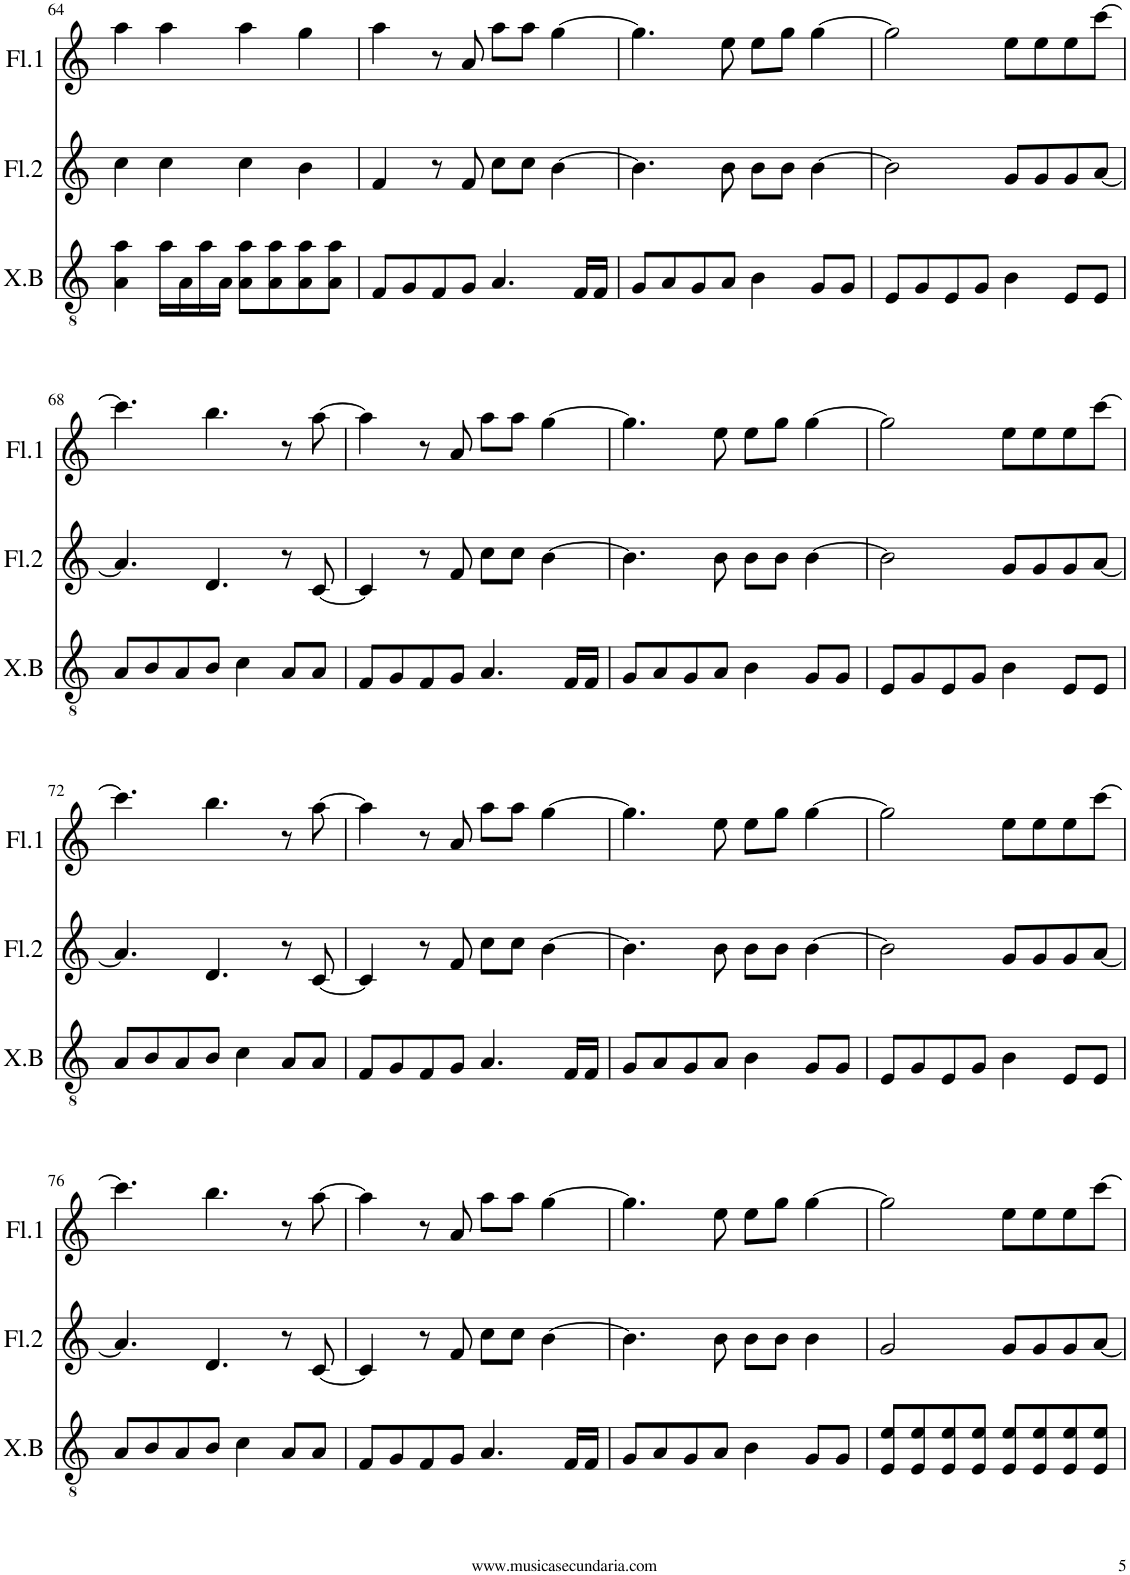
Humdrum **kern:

**kern	**kern	**kern
*part3	*part2	*part1
*staff3	*staff2	*staff1
*I"Xil.Bajo	*I"Flauta 2	*I"Flauta 1
*I'X.B	*I'Fl.2	*I'Fl.1
!!LO:PB:g=z
*clefGv2	*clefG2	*clefG2
*k[]	*k[]	*k[]
*M4/4	*M4/4	*M4/4
=64	=64	=64
4A\ 4a\	4cc\	4aa\
16a\LL	4cc\	4aa\
16A\	.	.
16a\	.	.
16A\JJ	.	.
8A\ 8a\L	4cc\	4aa\
8A\ 8a\	.	.
8A\ 8a\	4b\	4gg\
8A\ 8a\J	.	.
=65	=65	=65
8F/L	4f/	4aa\
8G/	.	.
8F/	8r	8r
8G/J	8f/	8a/
4.A/	8cc\L	8aa\L
.	8cc\J	8aa\J
.	[4b\	[4gg\
16F/LL	.	.
16F/JJ	.	.
=66	=66	=66
8G/L	4.b\]	4.gg\]
8A/	.	.
8G/	.	.
8A/J	8b\	8ee\
4B\	8b\L	8ee\L
.	8b\J	8gg\J
8G/L	[4b\	[4gg\
8G/J	.	.
=67	=67	=67
8E/L	2b\]	2gg\]
8G/	.	.
8E/	.	.
8G/J	.	.
4B\	8g/L	8ee\L
.	8g/	8ee\
8E/L	8g/	8ee\
8E/J	[8a/J	[8ccc\J
!!LO:LB:g=z
=68	=68	=68
8A/L	4.a/]	4.ccc\]
8B/	.	.
8A/	.	.
8B/J	4.d/	4.bb\
4c\	.	.
8A/L	8r	8r
8A/J	[8c/	[8aa\
=69	=69	=69
8F/L	4c/]	4aa\]
8G/	.	.
8F/	8r	8r
8G/J	8f/	8a/
4.A/	8cc\L	8aa\L
.	8cc\J	8aa\J
.	[4b\	[4gg\
16F/LL	.	.
16F/JJ	.	.
=70	=70	=70
8G/L	4.b\]	4.gg\]
8A/	.	.
8G/	.	.
8A/J	8b\	8ee\
4B\	8b\L	8ee\L
.	8b\J	8gg\J
8G/L	[4b\	[4gg\
8G/J	.	.
=71	=71	=71
8E/L	2b\]	2gg\]
8G/	.	.
8E/	.	.
8G/J	.	.
4B\	8g/L	8ee\L
.	8g/	8ee\
8E/L	8g/	8ee\
8E/J	[8a/J	[8ccc\J
!!LO:LB:g=z
=72	=72	=72
8A/L	4.a/]	4.ccc\]
8B/	.	.
8A/	.	.
8B/J	4.d/	4.bb\
4c\	.	.
8A/L	8r	8r
8A/J	[8c/	[8aa\
=73	=73	=73
8F/L	4c/]	4aa\]
8G/	.	.
8F/	8r	8r
8G/J	8f/	8a/
4.A/	8cc\L	8aa\L
.	8cc\J	8aa\J
.	[4b\	[4gg\
16F/LL	.	.
16F/JJ	.	.
=74	=74	=74
8G/L	4.b\]	4.gg\]
8A/	.	.
8G/	.	.
8A/J	8b\	8ee\
4B\	8b\L	8ee\L
.	8b\J	8gg\J
8G/L	[4b\	[4gg\
8G/J	.	.
=75	=75	=75
8E/L	2b\]	2gg\]
8G/	.	.
8E/	.	.
8G/J	.	.
4B\	8g/L	8ee\L
.	8g/	8ee\
8E/L	8g/	8ee\
8E/J	[8a/J	[8ccc\J
!!LO:LB:g=z
=76	=76	=76
8A/L	4.a/]	4.ccc\]
8B/	.	.
8A/	.	.
8B/J	4.d/	4.bb\
4c\	.	.
8A/L	8r	8r
8A/J	[8c/	[8aa\
=77	=77	=77
8F/L	4c/]	4aa\]
8G/	.	.
8F/	8r	8r
8G/J	8f/	8a/
4.A/	8cc\L	8aa\L
.	8cc\J	8aa\J
.	[4b\	[4gg\
16F/LL	.	.
16F/JJ	.	.
=78	=78	=78
8G/L	4.b\]	4.gg\]
8A/	.	.
8G/	.	.
8A/J	8b\	8ee\
4B\	8b\L	8ee\L
.	8b\J	8gg\J
8G/L	4b\	[4gg\
8G/J	.	.
=79	=79	=79
8E/ 8e/L	2g/	2gg\]
8E/ 8e/	.	.
8E/ 8e/	.	.
8E/ 8e/J	.	.
8E/ 8e/L	8g/L	8ee\L
8E/ 8e/	8g/	8ee\
8E/ 8e/	8g/	8ee\
8E/ 8e/J	[8a/J	[8ccc\J
=	=	=
*-	*-	*-
